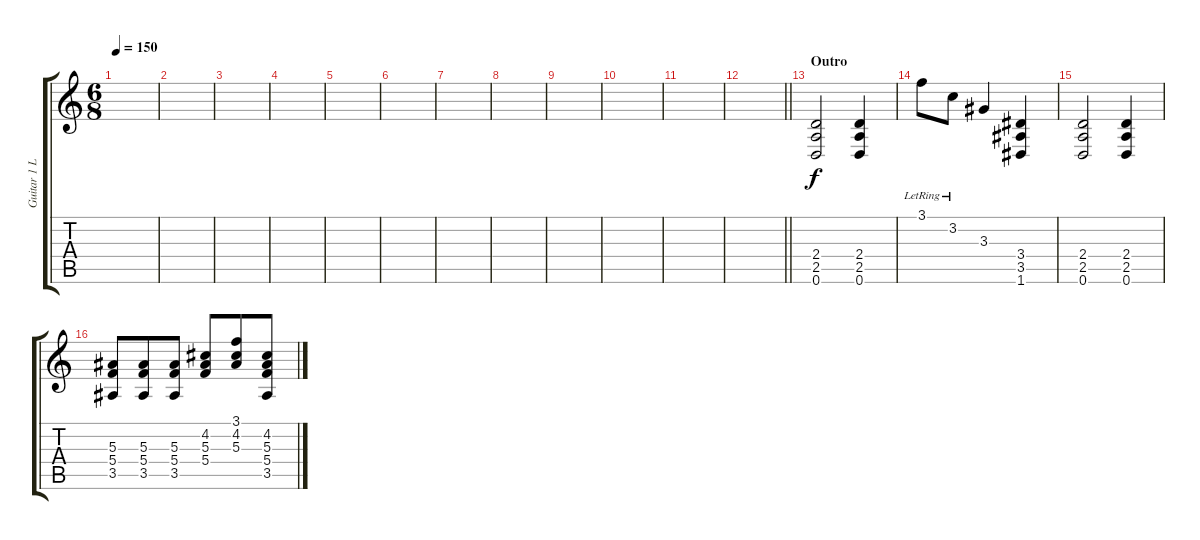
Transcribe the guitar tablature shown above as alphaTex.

\track ("Guitar 1 Left" "Guitar 1 L") {instrument distortionguitar}
\staff {score tabs}
\tuning (D4 A3 F3 C3 G2 D2) {hide}
\ts (6 8)
\tempo 150
\clef g2
\ks c
|
|
|
|
|
|
|
|
|
|
|
\barLineRight lightlight
|
\section ("" "Outro")
(2.4 2.5 0.6).2{dy f} (2.4 2.5 0.6).4 |
3.1{lr}.8 3.2{lr}.8 3.3.4 (3.4 3.5 1.6).4 |
(2.4 2.5 0.6).2 (2.4 2.5 0.6).4 |
(5.3 5.4 3.5).8 (5.3 5.4 3.5).8 (5.3 5.4 3.5).8 (4.2 5.3 5.4).8 (3.1 4.2 5.3).8 (4.2 5.3 5.4 3.5).8
